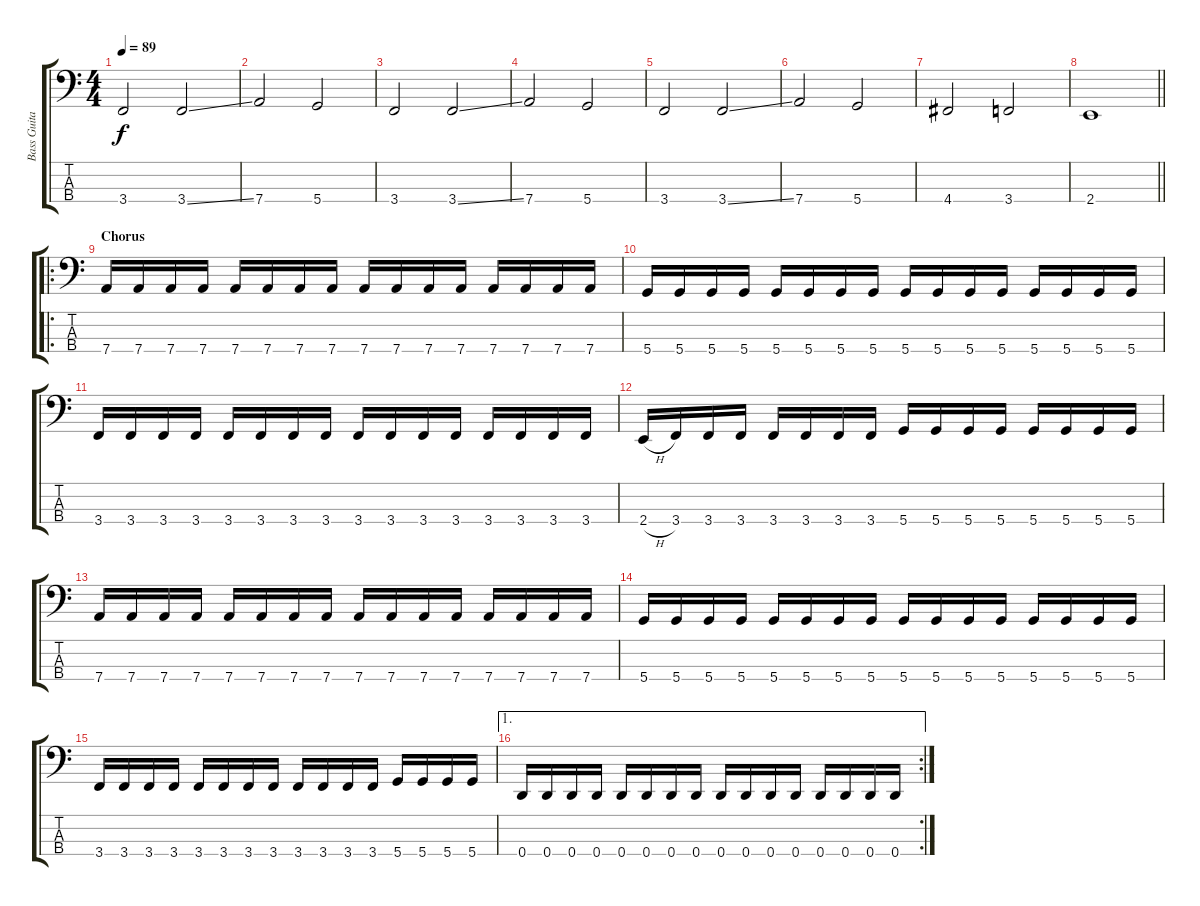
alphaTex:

\track ("Bass Guitar" "Bass Guita") {instrument electricbassfinger}
\staff {score tabs}
\tuning (G2 D2 A1 D1) {hide}
\ts (4 4)
\tempo 89
\clef f4
\ks c
3.4.2{dy f} 3.4{ss}.2 |
7.4.2 5.4.2 |
3.4.2 3.4{ss}.2 |
7.4.2 5.4.2 |
3.4.2 3.4{ss}.2 |
7.4.2 5.4.2 |
4.4.2 3.4.2 |
\barLineRight lightlight
2.4.1 |
\ro
\section ("" "Chorus")
7.4.16 7.4.16 7.4.16 7.4.16 7.4.16 7.4.16 7.4.16 7.4.16 7.4.16 7.4.16 7.4.16 7.4.16 7.4.16 7.4.16 7.4.16 7.4.16 |
5.4.16 5.4.16 5.4.16 5.4.16 5.4.16 5.4.16 5.4.16 5.4.16 5.4.16 5.4.16 5.4.16 5.4.16 5.4.16 5.4.16 5.4.16 5.4.16 |
3.4.16 3.4.16 3.4.16 3.4.16 3.4.16 3.4.16 3.4.16 3.4.16 3.4.16 3.4.16 3.4.16 3.4.16 3.4.16 3.4.16 3.4.16 3.4.16 |
2.4{h}.16 3.4.16 3.4.16 3.4.16 3.4.16 3.4.16 3.4.16 3.4.16 5.4.16 5.4.16 5.4.16 5.4.16 5.4.16 5.4.16 5.4.16 5.4.16 |
7.4.16 7.4.16 7.4.16 7.4.16 7.4.16 7.4.16 7.4.16 7.4.16 7.4.16 7.4.16 7.4.16 7.4.16 7.4.16 7.4.16 7.4.16 7.4.16 |
5.4.16 5.4.16 5.4.16 5.4.16 5.4.16 5.4.16 5.4.16 5.4.16 5.4.16 5.4.16 5.4.16 5.4.16 5.4.16 5.4.16 5.4.16 5.4.16 |
3.4.16 3.4.16 3.4.16 3.4.16 3.4.16 3.4.16 3.4.16 3.4.16 3.4.16 3.4.16 3.4.16 3.4.16 5.4.16 5.4.16 5.4.16 5.4.16 |
\ae 1
\rc 2
0.4.16 0.4.16 0.4.16 0.4.16 0.4.16 0.4.16 0.4.16 0.4.16 0.4.16 0.4.16 0.4.16 0.4.16 0.4.16 0.4.16 0.4.16 0.4.16
